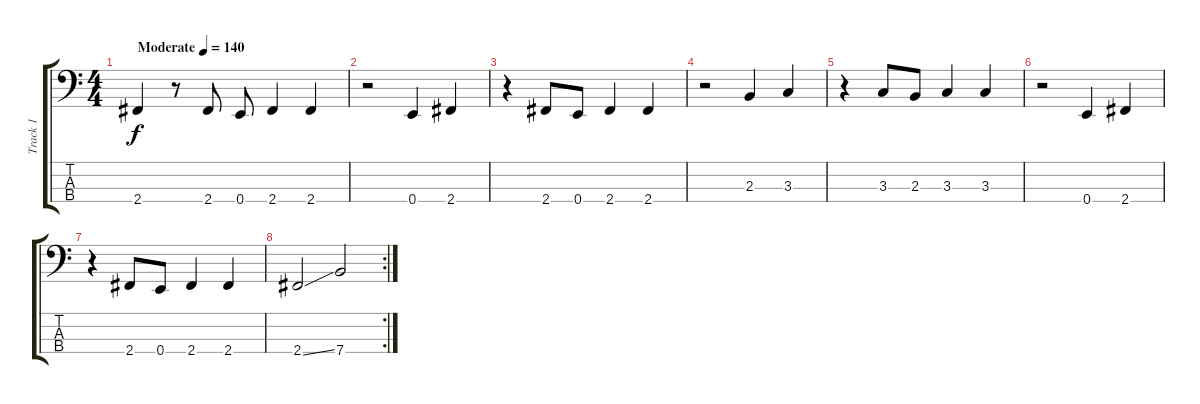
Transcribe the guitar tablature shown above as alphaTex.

\track ("Track 1" "Track 1") {instrument acousticbass}
\staff {score tabs}
\tuning (G2 D2 A1 E1) {hide}
\ts (4 4)
\tempo (140 "Moderate")
\clef f4
\ks c
2.4.4{dy f instrument acousticbass} r.8 2.4.8 0.4.8 2.4.4 2.4.4 |
r.2 0.4.4 2.4.4 |
r.4 2.4.8 0.4.8 2.4.4 2.4.4 |
r.2 2.3.4 3.3.4 |
r.4 3.3.8 2.3.8 3.3.4 3.3.4 |
r.2 0.4.4 2.4.4 |
r.4 2.4.8 0.4.8 2.4.4 2.4.4 |
\rc 2
2.4{ss}.2 7.4.2
